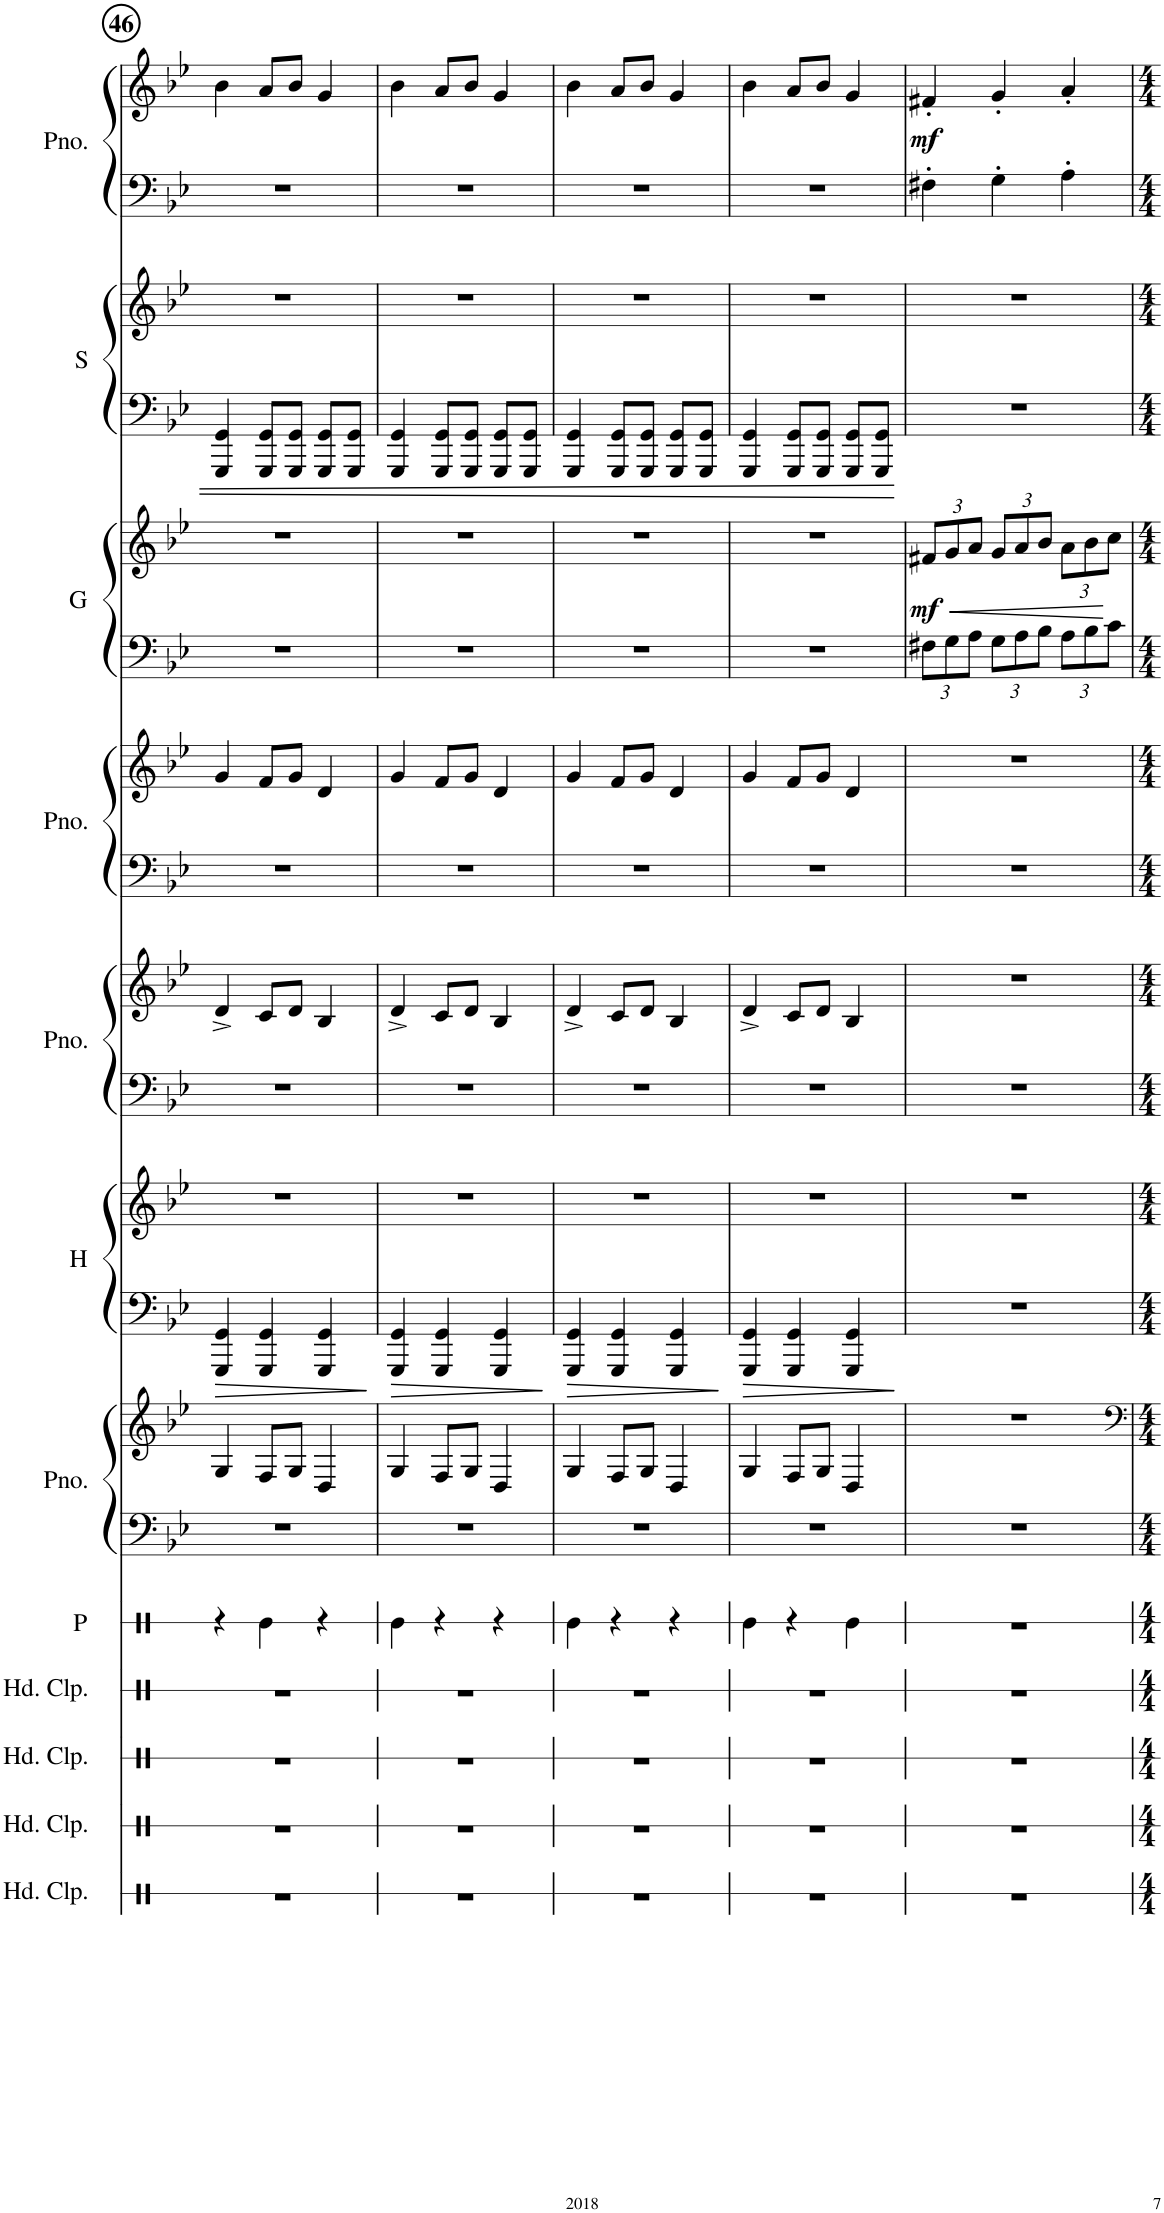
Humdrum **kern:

**kern	**kern	**kern	**kern	**kern	**kern	**kern	**kern	**kern	**kern	**kern	**kern	**kern	**kern	**kern	**dynam	**kern	**kern	**kern	**kern	**dynam
*part12	*part11	*part10	*part9	*part8	*part7	*part7	*part6	*part6	*part5	*part5	*part4	*part4	*part3	*part3	*part3	*part2	*part2	*part1	*part1	*part1
*staff19	*staff18	*staff17	*staff16	*staff15	*staff14	*staff13	*staff12	*staff11	*staff10	*staff9	*staff8	*staff7	*staff6	*staff5	*staff5/6	*staff4	*staff3	*staff2	*staff1	*staff1/2
*I"Hand Clap	*I"Hand Clap	*I"Hand Clap	*I"Hand Clap	*I"Panda	*I"Piano	*	*I"Makeup Cake	*	*I"Piano	*	*I"Piano	*	*I"Dumb One	*	*	*I"SANTA!	*	*I"Piano	*	*
*I'Hd. Clp.	*I'Hd. Clp.	*I'Hd. Clp.	*I'Hd. Clp.	*I'P	*I'Pno.	*	*	*	*I'Pno.	*	*I'Pno.	*	*	*	*	*I'S	*	*I'Pno.	*	*
!!LO:PB:g=z
*clefX	*clefX	*clefX	*clefX	*clefX	*clefF4	*clefG2	*clefF4	*clefG2	*clefF4	*clefG2	*clefF4	*clefG2	*clefF4	*clefG2	*	*clefF4	*clefG2	*clefF4	*clefG2	*
*k[]	*k[]	*k[]	*k[]	*k[]	*k[b-e-]	*k[b-e-]	*k[b-e-]	*k[b-e-]	*k[b-e-]	*k[b-e-]	*k[b-e-]	*k[b-e-]	*k[b-e-]	*k[b-e-]	*	*k[b-e-]	*k[b-e-]	*k[b-e-]	*k[b-e-]	*
*M3/4	*M3/4	*M3/4	*M3/4	*M3/4	*M3/4	*M3/4	*M3/4	*M3/4	*M3/4	*M3/4	*M3/4	*M3/4	*M3/4	*M3/4	*	*M3/4	*M3/4	*M3/4	*M3/4	*
=46	=46	=46	=46	=46	=46	=46	=46	=46	=46	=46	=46	=46	=46	=46	=46	=46	=46	=46	=46	=46
2.r	2.r	2.r	2.r	4r	2.r	4G/	4GGG/ 4GG/	2.r	2.r	4d^/	2.r	4g/	2.r	2.r	.	4GGG/ 4GG/	2.r	2.r	4b-\	.
.	.	.	.	4Re\	.	8F/L	4GGG/ 4GG/	.	.	8c/L	.	8f/L	.	.	.	8GGG/ 8GG/L	.	.	8a/L	.
.	.	.	.	.	.	8G/J	.	.	.	8d/J	.	8g/J	.	.	.	8GGG/ 8GG/J	.	.	8b-/J	.
.	.	.	.	4r	.	4D/	4GGG/ 4GG/	.	.	4B-/	.	4d/	.	.	.	8GGG/ 8GG/L	.	.	4g/	.
.	.	.	.	.	.	.	.	.	.	.	.	.	.	.	.	8GGG/ 8GG/J	.	.	.	.
=47	=47	=47	=47	=47	=47	=47	=47	=47	=47	=47	=47	=47	=47	=47	=47	=47	=47	=47	=47	=47
2.r	2.r	2.r	2.r	4Re\	2.r	4G/	4GGG/ 4GG/	2.r	2.r	4d^/	2.r	4g/	2.r	2.r	.	4GGG/ 4GG/	2.r	2.r	4b-\	.
.	.	.	.	4r	.	8F/L	4GGG/ 4GG/	.	.	8c/L	.	8f/L	.	.	.	8GGG/ 8GG/L	.	.	8a/L	.
.	.	.	.	.	.	8G/J	.	.	.	8d/J	.	8g/J	.	.	.	8GGG/ 8GG/J	.	.	8b-/J	.
.	.	.	.	4r	.	4D/	4GGG/ 4GG/	.	.	4B-/	.	4d/	.	.	.	8GGG/ 8GG/L	.	.	4g/	.
.	.	.	.	.	.	.	.	.	.	.	.	.	.	.	.	8GGG/ 8GG/J	.	.	.	.
=48	=48	=48	=48	=48	=48	=48	=48	=48	=48	=48	=48	=48	=48	=48	=48	=48	=48	=48	=48	=48
2.r	2.r	2.r	2.r	4Re\	2.r	4G/	4GGG/ 4GG/	2.r	2.r	4d^/	2.r	4g/	2.r	2.r	.	4GGG/ 4GG/	2.r	2.r	4b-\	.
.	.	.	.	4r	.	8F/L	4GGG/ 4GG/	.	.	8c/L	.	8f/L	.	.	.	8GGG/ 8GG/L	.	.	8a/L	.
.	.	.	.	.	.	8G/J	.	.	.	8d/J	.	8g/J	.	.	.	8GGG/ 8GG/J	.	.	8b-/J	.
.	.	.	.	4r	.	4D/	4GGG/ 4GG/	.	.	4B-/	.	4d/	.	.	.	8GGG/ 8GG/L	.	.	4g/	.
.	.	.	.	.	.	.	.	.	.	.	.	.	.	.	.	8GGG/ 8GG/J	.	.	.	.
=49	=49	=49	=49	=49	=49	=49	=49	=49	=49	=49	=49	=49	=49	=49	=49	=49	=49	=49	=49	=49
2.r	2.r	2.r	2.r	4Re\	2.r	4G/	4GGG/ 4GG/	2.r	2.r	4d^/	2.r	4g/	2.r	2.r	.	4GGG/ 4GG/	2.r	2.r	4b-\	.
.	.	.	.	4r	.	8F/L	4GGG/ 4GG/	.	.	8c/L	.	8f/L	.	.	.	8GGG/ 8GG/L	.	.	8a/L	.
.	.	.	.	.	.	8G/J	.	.	.	8d/J	.	8g/J	.	.	.	8GGG/ 8GG/J	.	.	8b-/J	.
.	.	.	.	4Re\	.	4D/	4GGG/ 4GG/	.	.	4B-/	.	4d/	.	.	.	8GGG/ 8GG/L	.	.	4g/	.
.	.	.	.	.	.	.	.	.	.	.	.	.	.	.	.	8GGG/ 8GG/J	.	.	.	.
=50	=50	=50	=50	=50	=50	=50	=50	=50	=50	=50	=50	=50	=50	=50	=50	=50	=50	=50	=50	=50
*	*	*	*	*	*	*	*	*	*	*	*	*	*Xbrackettup	*Xbrackettup	*	*	*	*	*	*
!	!	!	!	!	!	!	!	!	!	!	!	!	!	!	!LO:DY:b	!	!	!	!	!LO:DY:b
2.r	2.r	2.r	2.r	2.r	2.r	2.r	2.r	2.r	2.r	2.r	2.r	2.r	12F#X\L	12f#X/L	mf	2.r	2.r	4F#X'\	4f#X'/	mf
.	.	.	.	.	.	.	.	.	.	.	.	.	12G\	12g/	.	.	.	.	.	.
.	.	.	.	.	.	.	.	.	.	.	.	.	12A\J	12a/J	.	.	.	.	.	.
.	.	.	.	.	.	.	.	.	.	.	.	.	12G\L	12g/L	.	.	.	4G'\	4g'/	.
.	.	.	.	.	.	.	.	.	.	.	.	.	12A\	12a/	.	.	.	.	.	.
.	.	.	.	.	.	.	.	.	.	.	.	.	12B-\J	12b-/J	.	.	.	.	.	.
.	.	.	.	.	.	.	.	.	.	.	.	.	12A\L	12a\L	.	.	.	4A'\	4a'/	.
.	.	.	.	.	.	.	.	.	.	.	.	.	12B-\	12b-\	.	.	.	.	.	.
.	.	.	.	.	.	.	.	.	.	.	.	.	12c\J	12cc\J	.	.	.	.	.	.
=	=	=	=	=	=	=	=	=	=	=	=	=	=	=	=	=	=	=	=	=
*-	*-	*-	*-	*-	*-	*-	*-	*-	*-	*-	*-	*-	*-	*-	*-	*-	*-	*-	*-	*-
